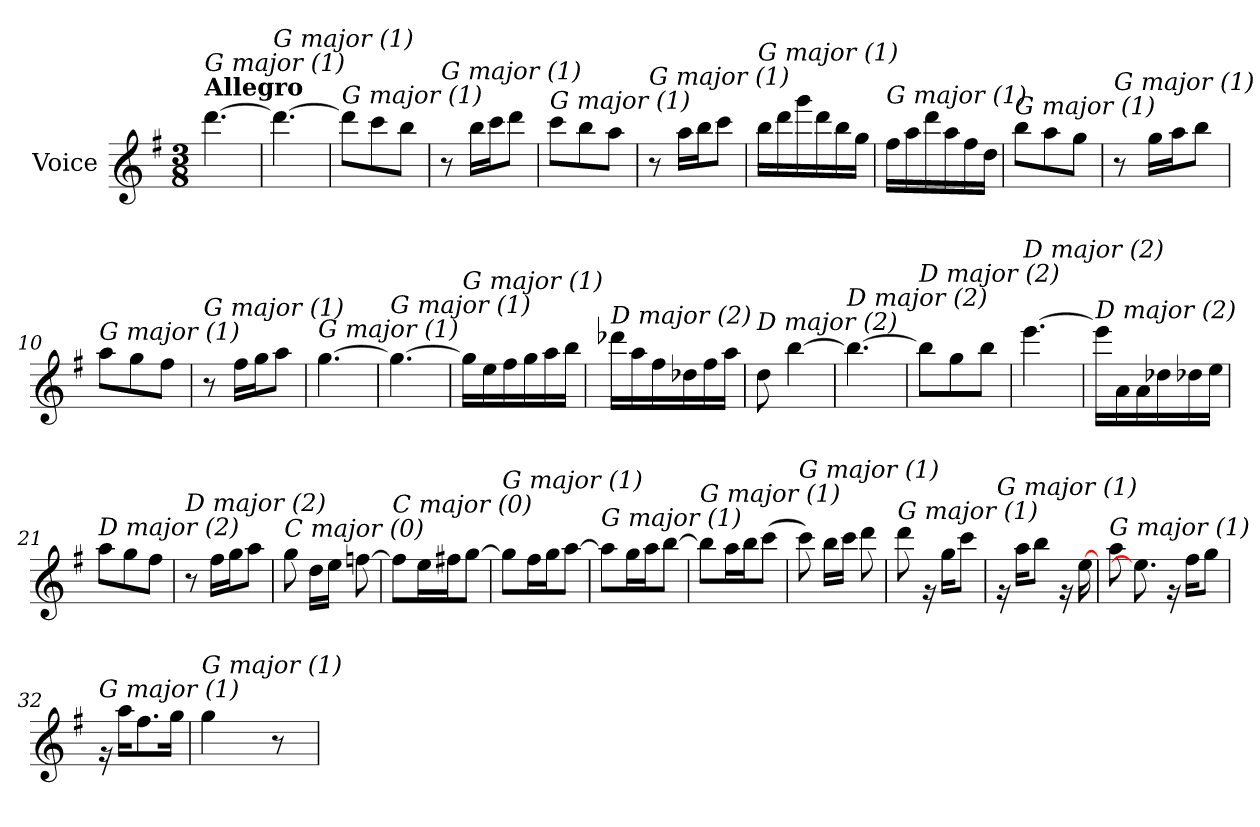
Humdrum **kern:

**kern
*part1
*staff1
*I"Voice
*clefG2
*k[f#]
*G:
*M3/8
=
!LO:TX:a:B:t=Allegro
!LO:TX:i:t=G major (1)
[4.ddd\
=1
!LO:TX:i:t=G major (1)
4.ddd\_
=2
!LO:TX:i:t=G major (1)
8ddd\L]
8ccc\
8bb\J
=3
!LO:TX:i:t=G major (1)
8r
16bb\LL
16ccc\J
8ddd\J
=4
!LO:TX:i:t=G major (1)
8ccc\L
8bb\
8aa\J
=5
!LO:TX:i:t=G major (1)
8r
16aa\LL
16bb\J
8ccc\J
=6
!LO:TX:i:t=G major (1)
16bb\LL
16ddd\
16ggg\
16ddd\
16bb\
16gg\JJ
!!LO:LB:g=z
=7
!LO:TX:i:t=G major (1)
16ff#\LL
16aa\
16ddd\
16aa\
16ff#\
16dd\JJ
=8
!LO:TX:i:t=G major (1)
8bb\L
8aa\
8gg\J
=9
!LO:TX:i:t=G major (1)
8r
16gg\LL
16aa\J
8bb\J
=10
!LO:TX:i:t=G major (1)
8aa\L
8gg\
8ff#\J
=11
!LO:TX:i:t=G major (1)
8r
16ff#\LL
16gg\J
8aa\J
=12
!LO:TX:i:t=G major (1)
[4.gg\
=13
!LO:TX:i:t=G major (1)
4.gg\_
!!LO:LB:g=z
=14
!LO:TX:i:t=G major (1)
16gg\LL]
16ee\
16ff#\
16gg\
16aa\
16bb\JJ
=15
!LO:TX:i:t=D major (2)
16ddd-Xi\LL
16aa\
16ff#\
16dd-Xi\
16ff#\
16aa\JJ
=16
!LO:TX:i:t=D major (2)
8dd\
[4bb\
=17
!LO:TX:i:t=D major (2)
4.bb\_
=18
!LO:TX:i:t=D major (2)
8bb\L]
8gg\
8bb\J
=19
!LO:TX:i:t=D major (2)
[4.eee\
=20
!LO:TX:i:t=D major (2)
16eee\LL]
16a\
16a\
16dd-Xi\
16dd-Xi\
16ee\JJ
!!LO:LB:g=z
=21
!LO:TX:i:t=D major (2)
8aa\L
8gg\
8ff#\J
=22
!LO:TX:i:t=D major (2)
8r
16ff#\LL
16gg\J
8aa\J
=23
!LO:TX:i:t=C major (0)
8gg\
16dd\LL
16ee\JJ
[8ffn\
=24
!LO:TX:i:t=C major (0)
8ff\L]
16ee\L
16ff#X\J
[8gg\J
=25
!LO:TX:i:t=G major (1)
8gg\L]
16ff#\L
16gg\J
[8aa\J
=26
!LO:TX:i:t=G major (1)
8aa\L]
16gg\L
16aa\J
[8bb\J
=27
!LO:TX:i:t=G major (1)
8bb\L]
16aa\L
16bb\J
(>8ccc\J
!!LO:LB:g=z
=28
!LO:TX:i:t=G major (1)
8ccc\)
16bb\LL
16ccc\JJ
8ddd\
=29
!LO:TX:i:t=G major (1)
8ddd\
16rg
16gg\KL
8ccc\J
=30
!LO:TX:i:t=G major (1)
16rg
16aa\KL
8bb\J
16rg
[16ee\
=31
!LO:TX:i:t=G major (1)
8aa\
8.ee\]
16rg
16ff#\KL
8gg\J
=32
!LO:TX:i:t=G major (1)
16rg
16aa\KL
8.ff#\
16gg\Jk
=33
!LO:TX:i:t=G major (1)
4gg\
8r
=
*-
